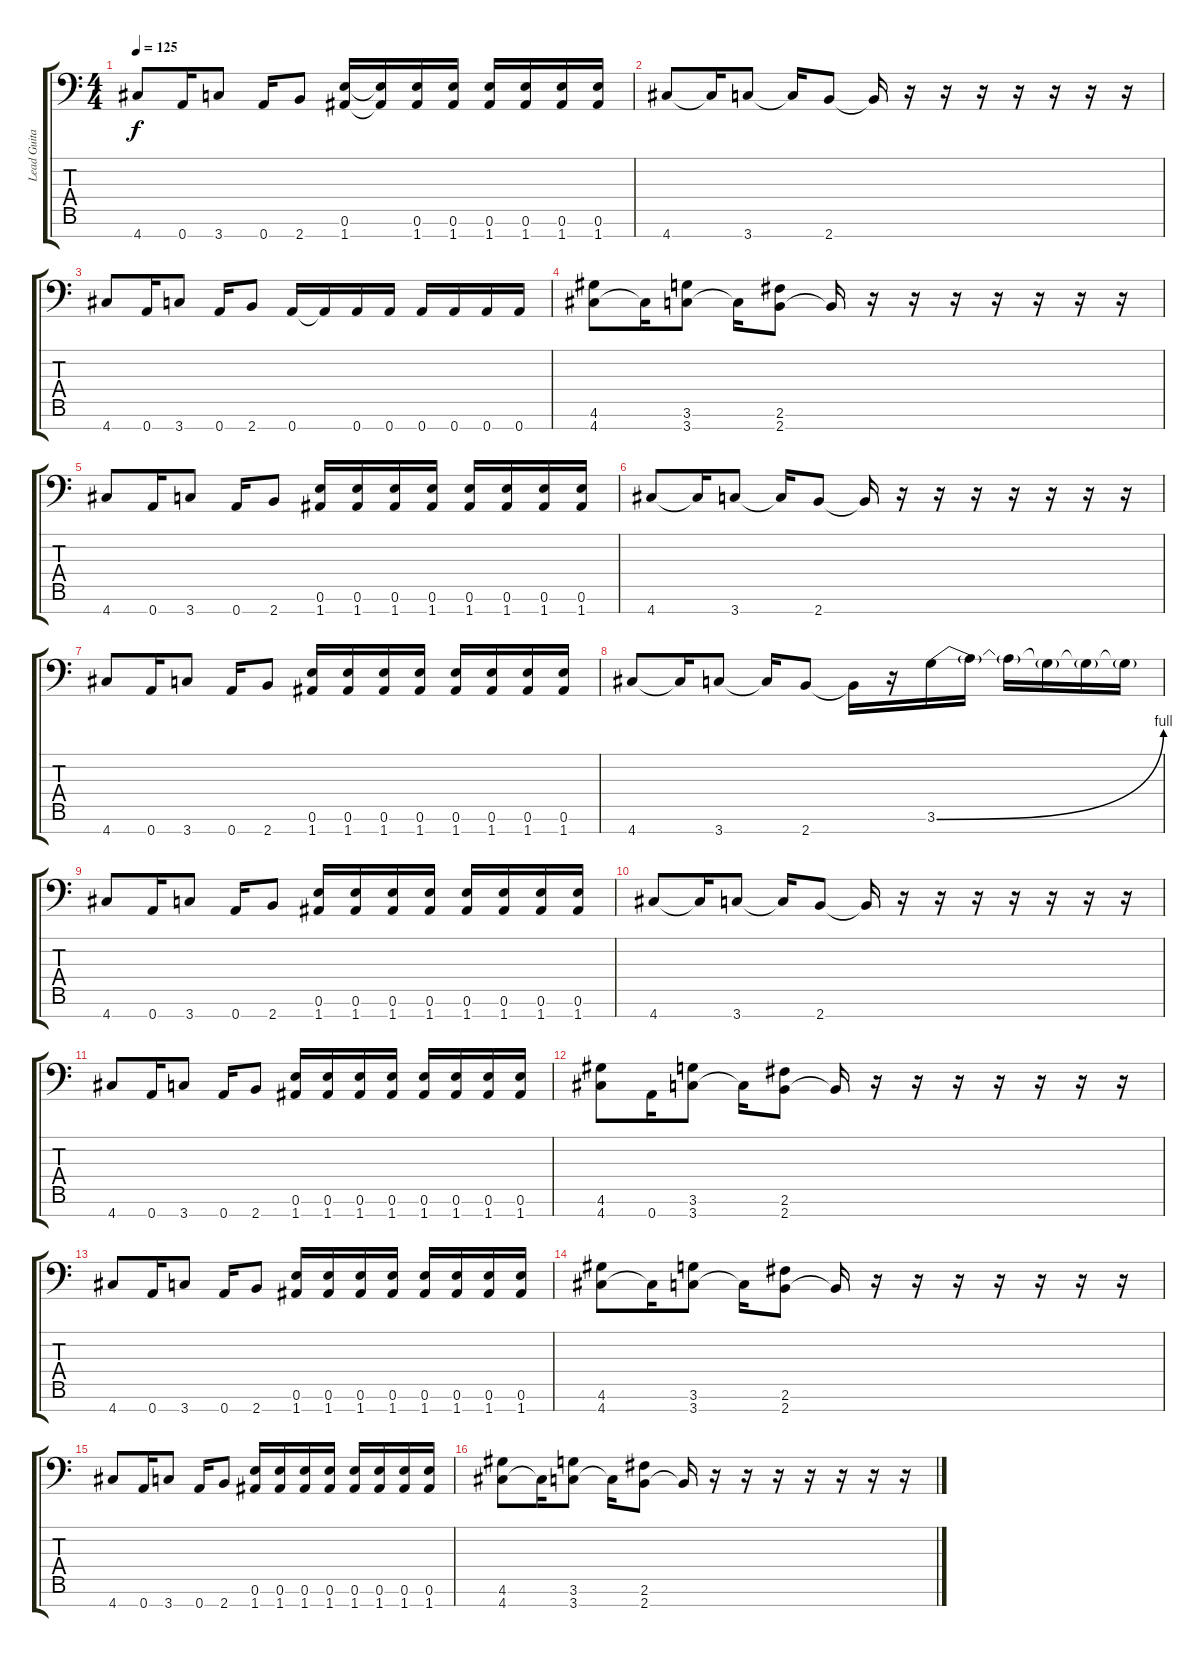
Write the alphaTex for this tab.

\track ("Lead Guitar-Distortion Guitar" "Lead Guita") {instrument distortionguitar}
\staff {score tabs}
\tuning (E4 B3 G3 D3 A2 E2 A1) {hide}
\ts (4 4)
\tempo 125
\clef f4
\ks c
4.7.8{dy f} 0.7.16 3.7.8 0.7.16 2.7.8 (0.6 1.7).16 (0.6{t} 1.7{t}).16 (0.6 1.7).16 (0.6 1.7).16 (0.6 1.7).16 (0.6 1.7).16 (0.6 1.7).16 (0.6 1.7).16 |
4.7.8 4.7{t}.16 3.7.8 3.7{t}.16 2.7.8 2.7{t}.16 r.16 r.16 r.16 r.16 r.16 r.16 r.16 |
4.7.8 0.7.16 3.7.8 0.7.16 2.7.8 0.7.16 0.7{t}.16 0.7.16 0.7.16 0.7.16 0.7.16 0.7.16 0.7.16 |
(4.6 4.7).8 4.7{t}.16 (3.6 3.7).8 3.7{t}.16 (2.6 2.7).8 2.7{t}.16 r.16 r.16 r.16 r.16 r.16 r.16 r.16 |
4.7.8 0.7.16 3.7.8 0.7.16 2.7.8 (0.6 1.7).16 (0.6 1.7).16 (0.6 1.7).16 (0.6 1.7).16 (0.6 1.7).16 (0.6 1.7).16 (0.6 1.7).16 (0.6 1.7).16 |
4.7.8 4.7{t}.16 3.7.8 3.7{t}.16 2.7.8 2.7{t}.16 r.16 r.16 r.16 r.16 r.16 r.16 r.16 |
4.7.8 0.7.16 3.7.8 0.7.16 2.7.8 (0.6 1.7).16 (0.6 1.7).16 (0.6 1.7).16 (0.6 1.7).16 (0.6 1.7).16 (0.6 1.7).16 (0.6 1.7).16 (0.6 1.7).16 |
4.7.8 4.7{t}.16 3.7.8 3.7{t}.16 2.7.8 2.7{t}.16 r.16 3.6{be (bend 0 0 60 4)}.16 3.6{t}.16 3.6{t}.16 3.6{t}.16 3.6{t}.16 3.6{t}.16 |
4.7.8 0.7.16 3.7.8 0.7.16 2.7.8 (0.6 1.7).16 (0.6 1.7).16 (0.6 1.7).16 (0.6 1.7).16 (0.6 1.7).16 (0.6 1.7).16 (0.6 1.7).16 (0.6 1.7).16 |
4.7.8 4.7{t}.16 3.7.8 3.7{t}.16 2.7.8 2.7{t}.16 r.16 r.16 r.16 r.16 r.16 r.16 r.16 |
4.7.8 0.7.16 3.7.8 0.7.16 2.7.8 (0.6 1.7).16 (0.6 1.7).16 (0.6 1.7).16 (0.6 1.7).16 (0.6 1.7).16 (0.6 1.7).16 (0.6 1.7).16 (0.6 1.7).16 |
(4.6 4.7).8 0.7.16 (3.6 3.7).8 3.7{t}.16 (2.6 2.7).8 2.7{t}.16 r.16 r.16 r.16 r.16 r.16 r.16 r.16 |
4.7.8 0.7.16 3.7.8 0.7.16 2.7.8 (0.6 1.7).16 (0.6 1.7).16 (0.6 1.7).16 (0.6 1.7).16 (0.6 1.7).16 (0.6 1.7).16 (0.6 1.7).16 (0.6 1.7).16 |
(4.6 4.7).8 4.7{t}.16 (3.6 3.7).8 3.7{t}.16 (2.6 2.7).8 2.7{t}.16 r.16 r.16 r.16 r.16 r.16 r.16 r.16 |
4.7.8 0.7.16 3.7.8 0.7.16 2.7.8 (0.6 1.7).16 (0.6 1.7).16 (0.6 1.7).16 (0.6 1.7).16 (0.6 1.7).16 (0.6 1.7).16 (0.6 1.7).16 (0.6 1.7).16 |
(4.6 4.7).8 4.7{t}.16 (3.6 3.7).8 3.7{t}.16 (2.6 2.7).8 2.7{t}.16 r.16 r.16 r.16 r.16 r.16 r.16 r.16
